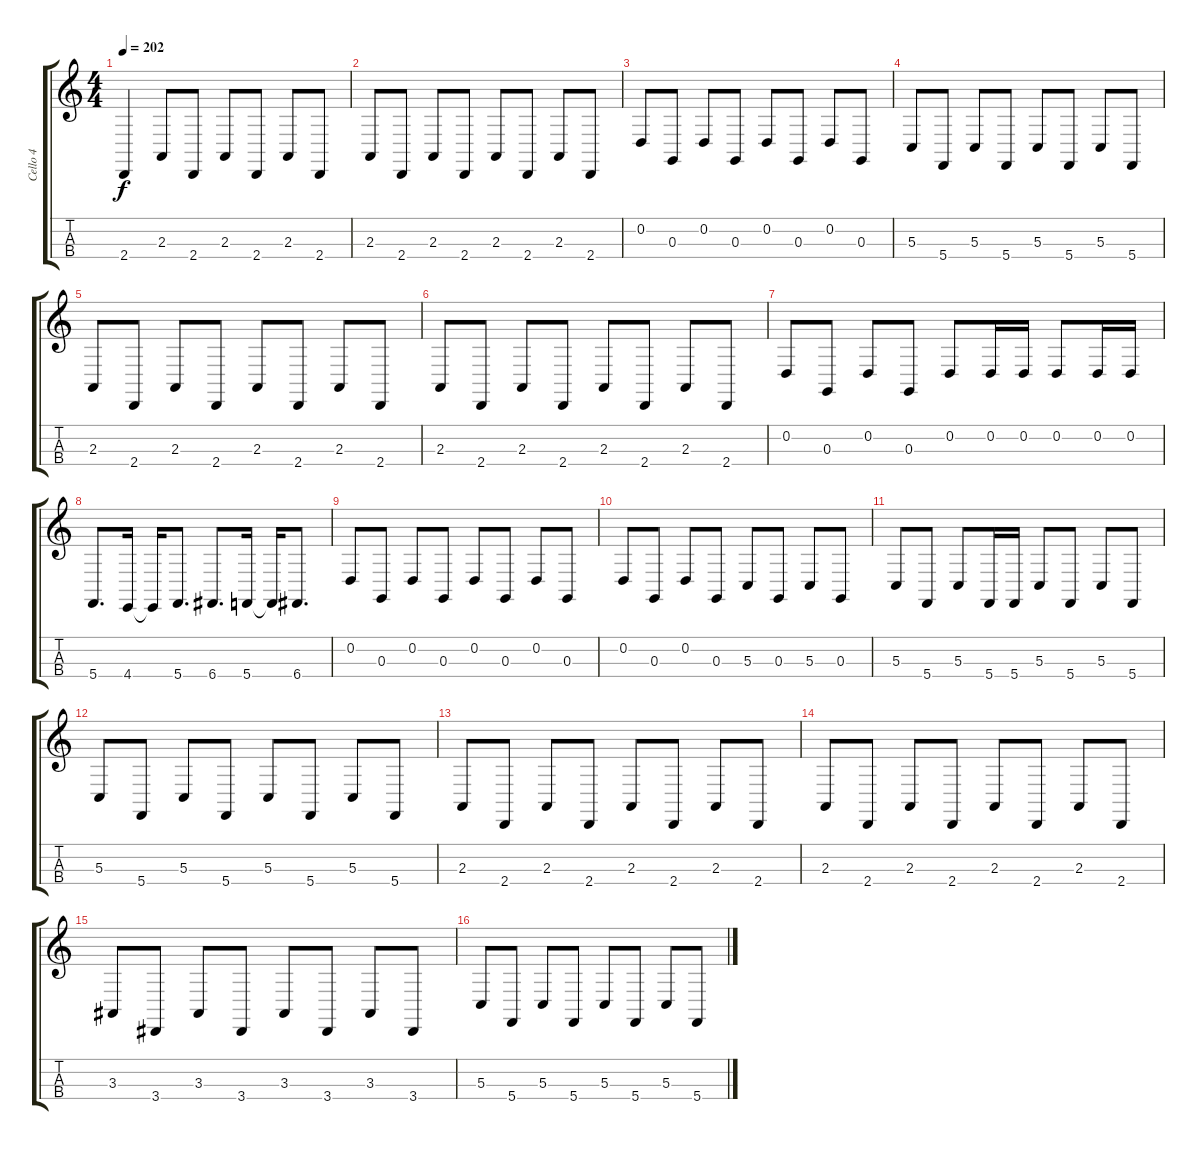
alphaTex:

\track ("Cello 4" "Cello 4") {instrument cello}
\staff {score tabs}
\tuning (A3 D3 G2 C2) {hide}
\ts (4 4)
\tempo 202
\clef g2
\ks c
2.4.4{dy f} 2.3.8 2.4.8 2.3.8 2.4.8 2.3.8 2.4.8 |
2.3.8 2.4.8 2.3.8 2.4.8 2.3.8 2.4.8 2.3.8 2.4.8 |
0.2.8 0.3.8 0.2.8 0.3.8 0.2.8 0.3.8 0.2.8 0.3.8 |
5.3.8 5.4.8 5.3.8 5.4.8 5.3.8 5.4.8 5.3.8 5.4.8 |
2.3.8 2.4.8 2.3.8 2.4.8 2.3.8 2.4.8 2.3.8 2.4.8 |
2.3.8 2.4.8 2.3.8 2.4.8 2.3.8 2.4.8 2.3.8 2.4.8 |
0.2.8 0.3.8 0.2.8 0.3.8 0.2.8 0.2.16 0.2.16 0.2.8 0.2.16 0.2.16 |
5.4.8{d} 4.4.16 4.4{t}.16 5.4.8{d} 6.4.8{d} 5.4.16 5.4{t}.16 6.4.8{d} |
0.2.8 0.3.8 0.2.8 0.3.8 0.2.8 0.3.8 0.2.8 0.3.8 |
0.2.8 0.3.8 0.2.8 0.3.8 5.3.8 0.3.8 5.3.8 0.3.8 |
5.3.8 5.4.8 5.3.8 5.4.16 5.4.16 5.3.8 5.4.8 5.3.8 5.4.8 |
5.3.8 5.4.8 5.3.8 5.4.8 5.3.8 5.4.8 5.3.8 5.4.8 |
2.3.8 2.4.8 2.3.8 2.4.8 2.3.8 2.4.8 2.3.8 2.4.8 |
2.3.8 2.4.8 2.3.8 2.4.8 2.3.8 2.4.8 2.3.8 2.4.8 |
3.3.8 3.4.8 3.3.8 3.4.8 3.3.8 3.4.8 3.3.8 3.4.8 |
5.3.8 5.4.8 5.3.8 5.4.8 5.3.8 5.4.8 5.3.8 5.4.8
